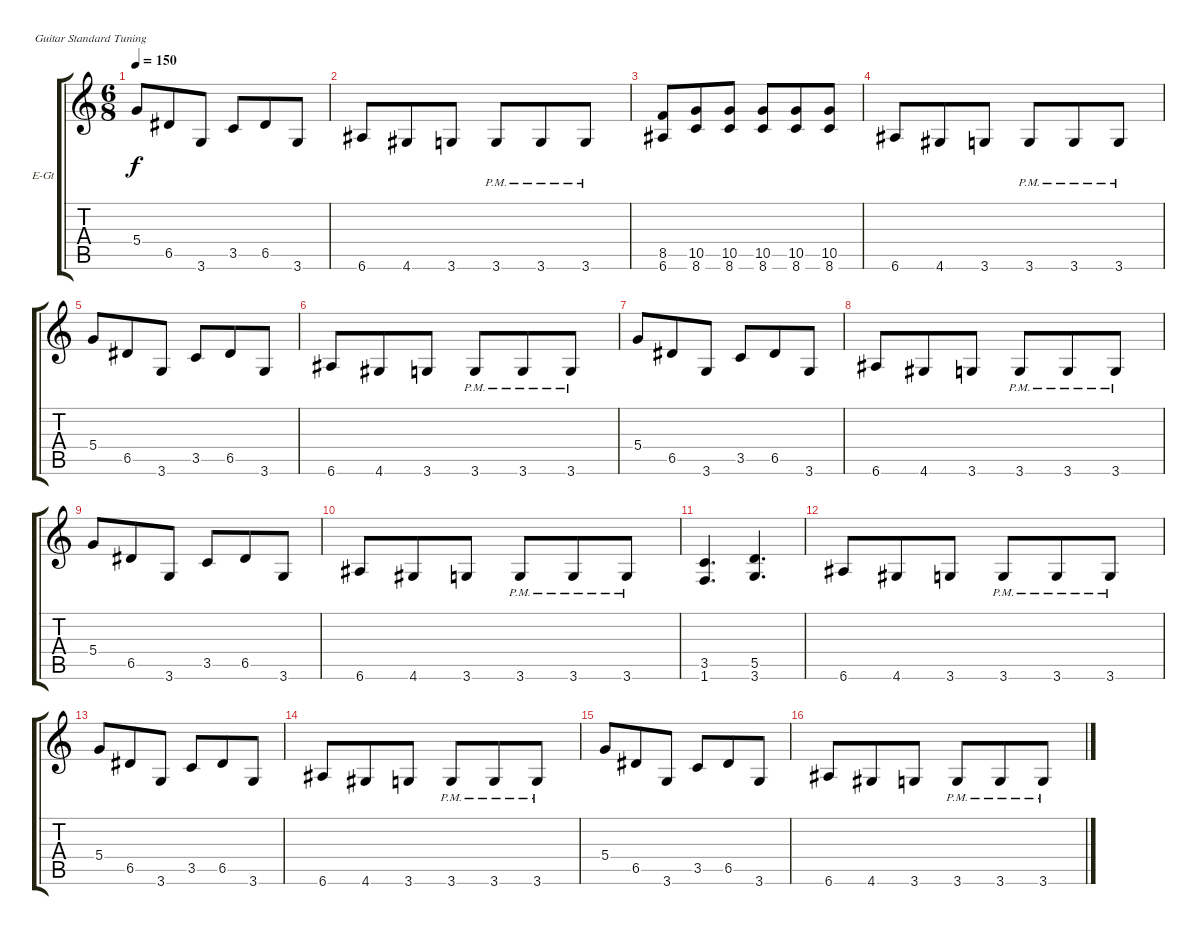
\defaultSystemsLayout 4
\bracketExtendMode groupsimilarinstruments
\firstSystemTrackNameOrientation horizontal
\otherSystemsTrackNameOrientation horizontal
\track ("Electric Guitar" "E-Gt") {instrument overdrivenguitar}
\staff {score tabs}
\tuning (E4 B3 G3 D3 A2 E2)
\ts (6 8)
\tempo 150
\clef g2
\ks c
5.4.8{dy f} 6.5.8 3.6.8 3.5.8 6.5.8 3.6.8 |
6.6.8 4.6.8 3.6.8 3.6{pm}.8 3.6{pm}.8 3.6{pm}.8 |
(6.6 8.5).8 (8.6 10.5).8 (8.6 10.5).8 (8.6 10.5).8 (8.6 10.5).8 (8.6 10.5).8 |
6.6.8 4.6.8 3.6.8 3.6{pm}.8 3.6{pm}.8 3.6{pm}.8 |
5.4.8 6.5.8 3.6.8 3.5.8 6.5.8 3.6.8 |
6.6.8 4.6.8 3.6.8 3.6{pm}.8 3.6{pm}.8 3.6{pm}.8 |
5.4.8 6.5.8 3.6.8 3.5.8 6.5.8 3.6.8 |
6.6.8 4.6.8 3.6.8 3.6{pm}.8 3.6{pm}.8 3.6{pm}.8 |
5.4.8 6.5.8 3.6.8 3.5.8 6.5.8 3.6.8 |
6.6.8 4.6.8 3.6.8 3.6{pm}.8 3.6{pm}.8 3.6{pm}.8 |
(1.6 3.5).4{d} (5.5 3.6).4{d} |
6.6.8 4.6.8 3.6.8 3.6{pm}.8 3.6{pm}.8 3.6{pm}.8 |
5.4.8 6.5.8 3.6.8 3.5.8 6.5.8 3.6.8 |
6.6.8 4.6.8 3.6.8 3.6{pm}.8 3.6{pm}.8 3.6{pm}.8 |
5.4.8 6.5.8 3.6.8 3.5.8 6.5.8 3.6.8 |
6.6.8 4.6.8 3.6.8 3.6{pm}.8 3.6{pm}.8 3.6{pm}.8
